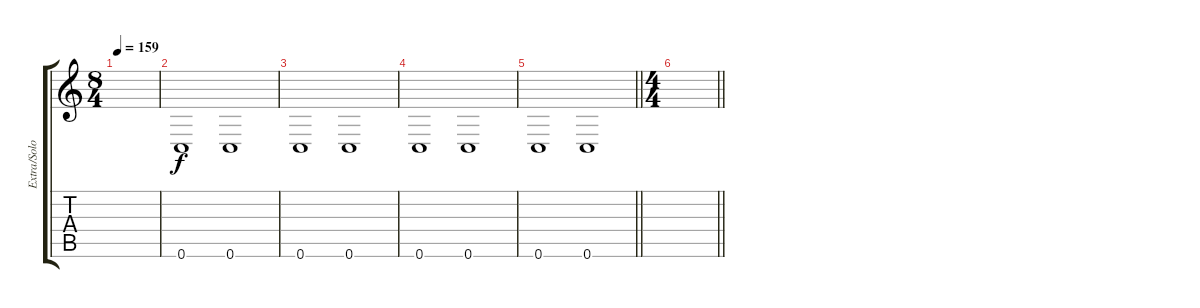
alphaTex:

\track ("Extra/Solo Guitar" "Extra/Solo") {instrument overdrivenguitar}
\staff {score tabs}
\tuning (D4 A3 F3 C3 G2 C2) {hide}
\ts (8 4)
\tempo 159
\clef g2
\ks c
|
0.6.1 0.6.1 |
0.6.1 0.6.1 |
0.6.1 0.6.1 |
\barLineRight lightlight
0.6.1 0.6.1 |
\ts (4 4)
\barLineRight lightlight
